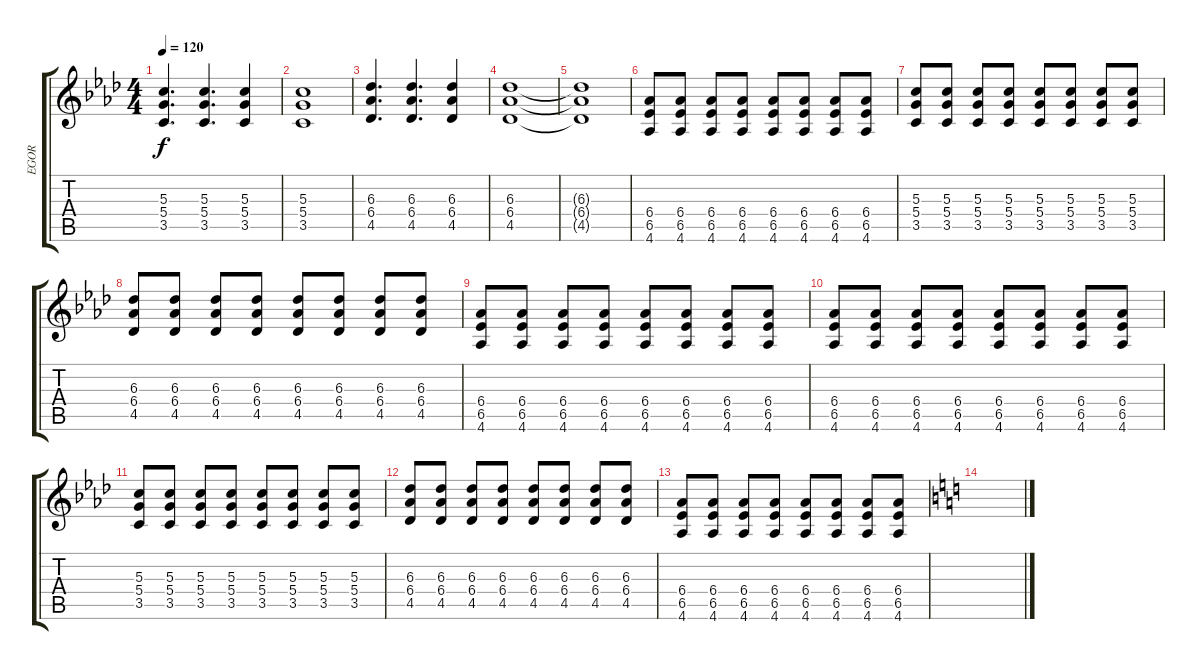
\track ("EGOR" "EGOR") {instrument distortionguitar}
\staff {score tabs}
\tuning (E4 B3 G3 D3 A2 E2) {hide}
\ts (4 4)
\tempo 120
\clef g2
\ks ab
(5.3 5.4 3.5).4{d dy f} (5.3 5.4 3.5).4{d} (5.3 5.4 3.5).4 |
(5.3 5.4 3.5).1 |
(6.3 6.4 4.5).4{d} (6.3 6.4 4.5).4{d} (6.3 6.4 4.5).4 |
(6.3 6.4 4.5).1 |
(6.3{t} 6.4{t} 4.5{t}).1 |
(6.4 6.5 4.6).8 (6.4 6.5 4.6).8 (6.4 6.5 4.6).8 (6.4 6.5 4.6).8 (6.4 6.5 4.6).8 (6.4 6.5 4.6).8 (6.4 6.5 4.6).8 (6.4 6.5 4.6).8 |
(5.3 5.4 3.5).8 (5.3 5.4 3.5).8 (5.3 5.4 3.5).8 (5.3 5.4 3.5).8 (5.3 5.4 3.5).8 (5.3 5.4 3.5).8 (5.3 5.4 3.5).8 (5.3 5.4 3.5).8 |
(6.3 6.4 4.5).8 (6.3 6.4 4.5).8 (6.3 6.4 4.5).8 (6.3 6.4 4.5).8 (6.3 6.4 4.5).8 (6.3 6.4 4.5).8 (6.3 6.4 4.5).8 (6.3 6.4 4.5).8 |
(6.4 6.5 4.6).8 (6.4 6.5 4.6).8 (6.4 6.5 4.6).8 (6.4 6.5 4.6).8 (6.4 6.5 4.6).8 (6.4 6.5 4.6).8 (6.4 6.5 4.6).8 (6.4 6.5 4.6).8 |
(6.4 6.5 4.6).8 (6.4 6.5 4.6).8 (6.4 6.5 4.6).8 (6.4 6.5 4.6).8 (6.4 6.5 4.6).8 (6.4 6.5 4.6).8 (6.4 6.5 4.6).8 (6.4 6.5 4.6).8 |
(5.3 5.4 3.5).8 (5.3 5.4 3.5).8 (5.3 5.4 3.5).8 (5.3 5.4 3.5).8 (5.3 5.4 3.5).8 (5.3 5.4 3.5).8 (5.3 5.4 3.5).8 (5.3 5.4 3.5).8 |
(6.3 6.4 4.5).8 (6.3 6.4 4.5).8 (6.3 6.4 4.5).8 (6.3 6.4 4.5).8 (6.3 6.4 4.5).8 (6.3 6.4 4.5).8 (6.3 6.4 4.5).8 (6.3 6.4 4.5).8 |
(6.4 6.5 4.6).8 (6.4 6.5 4.6).8 (6.4 6.5 4.6).8 (6.4 6.5 4.6).8 (6.4 6.5 4.6).8 (6.4 6.5 4.6).8 (6.4 6.5 4.6).8 (6.4 6.5 4.6).8 |
\ks c
